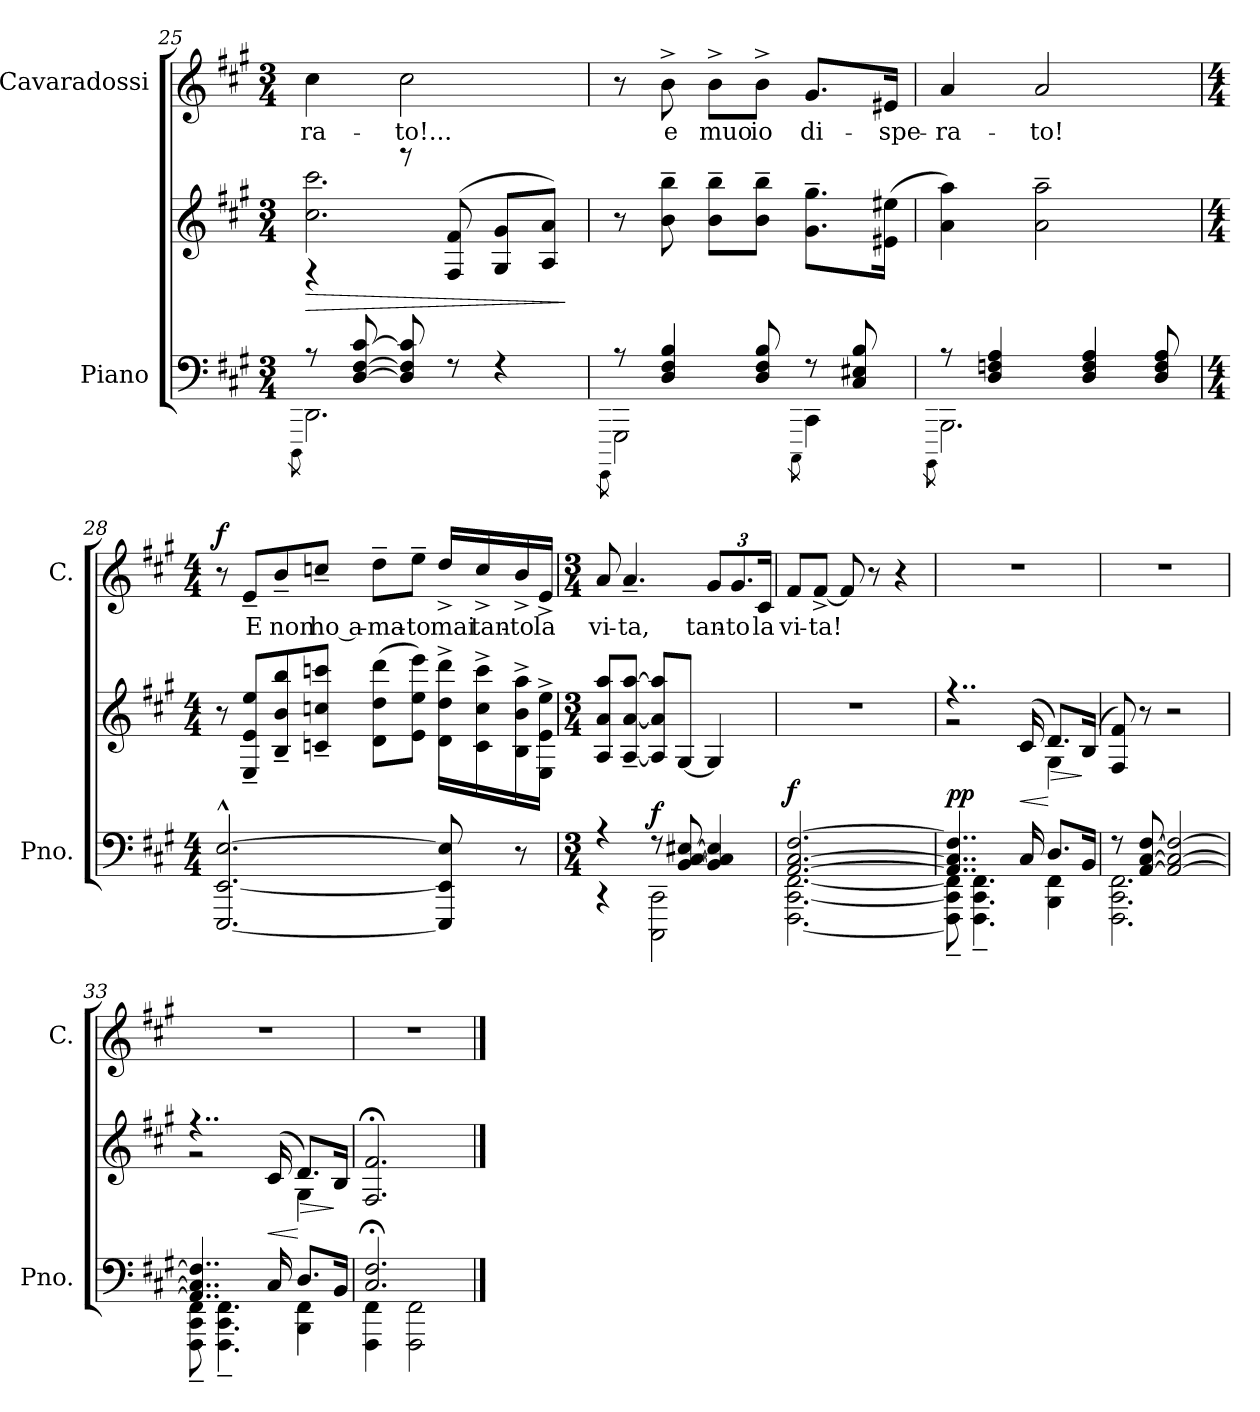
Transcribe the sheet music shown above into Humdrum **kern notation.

**kern	**kern	**dynam	**kern	**text	**dynam
*part2	*part2	*part2	*part1	*part1	*part1
*staff3	*staff2	*staff2/3	*staff1	*staff1	*staff1
*I"Piano	*	*	*I"Cavaradossi	*	*
*I'Pno.	*	*	*I'C.	*	*
*clefF4	*clefG2	*	*clefG2	*	*
*k[f#c#g#]	*k[f#c#g#]	*	*k[f#c#g#]	*	*
*M3/4	*M3/4	*	*M3/4	*	*
=25	=25	=25	=25	=25	=25
*^	*	*	*	*	*
.	8qDDD\	.	.	.	.	.
!	!	!	!LO:HP:b	!	!LO:LY:b	!
*	*	*^	*	*	*	*
8rA	2.DD\	4rF	2.cc#\ 2.ccc#\	>	4cc#\	-ra-	.
[8D/ [8F#/ [8c#/	.	.	.	.	.	.	.
!	!	!	!	!	!	!LO:LY:b	!
8D/] 8F#/] 8c#/]	.	8r	.	.	2cc#\	-to!...	.
8r	.	(8F#/ 8f#/	.	.	.	.	.
4r	.	8G#/ 8g#/L	.	.	.	.	.
.	.	8A/ 8a/J)	.	.	.	.	.
*v	*v	*	*	*	*	*	*
*	*v	*v	*	*	*	*
.	.	]	.	.	.
=26	=26	=26	=26	=26	=26
*^	*	*	*	*	*
.	8qGGGG#\	.	.	.	.	.
8rA	2GGG#\	8r	.	8r	.	.
!	!	!	!	!	!LO:LY:b	!
4D/ 4F#/ 4B/	.	8b\~ 8bb\~	.	8b^\	e	.
!	!	!	!	!	!LO:LY:b	!
.	.	8b\~ 8bb\~L	.	8b^\L	muo	.
!	!	!	!	!	!LO:LY:b	!
8D/ 8F#/ 8B/	.	8b\~ 8bb\~J	.	8b^\J	io	.
.	8qCCC#\	.	.	.	.	.
!	!	!	!	!	!LO:LY:b	!
8rF	4CC#\	8.g#\~ 8.gg#\~L	.	8.g#/L	di-	.
8C#/ 8E#X/ 8B/	.	.	.	.	.	.
!	!	!	!	!	!LO:LY:b	!
.	.	(16e#X\ 16ee#X\Jk	.	16e#X/Jk	-spe-	.
!!LO:PB:g=z
=27	=27	=27	=27	=27	=27	=27
.	8qBBBB\	.	.	.	.	.
!	!	!	!	!	!LO:LY:b	!
8rA	2.BBB\	4a\ 4aa\)	.	4a/	-ra-	.
4D/ 4Fn/ 4A/	.	.	.	.	.	.
!	!	!	!	!	!LO:LY:b	!
.	.	2a\~ 2aa\~	.	2a/	-to!	.
!	!	!	!LO:DY:a=2	!	!	!
4D/ 4F/ 4A/	.	.	other-dynamics	.	.	.
8D/ 8F/ 8A/	.	.	.	.	.	.
*v	*v	*	*	*	*	*
=28	=28	=28	=28	=28	=28
*M4/4	*M4/4	*	*M4/4	*	*
!	!	!	!	!	!LO:DY:a
[2.EEE/^^ [2.EE/^^ [2.E/^^	8r	.	8r	.	f
*	*	*	*MM40	*	*
!	!	!	!	!LO:LY:b	!
.	8E/~ 8e/~ 8ee/~L	.	8e~/L	E	.
!	!	!	!	!LO:LY:b	!LO:DY:a
.	8B/~ 8b/~ 8bb/~	.	8b~/	non	other-dynamics
!	!	!	!	!LO:LY:b	!
.	8cn/~ 8ccn/~ 8cccn/~J	.	8ccn~/J	ho a-	.
*	*	*	*MM45	*	*
!	!	!	!	!LO:LY:b	!
.	(8d\ 8dd\ 8ddd\L	.	8dd~\L	-ma-	.
!	!	!	!	!LO:LY:b	!
.	8e\ 8ee\ 8eee\J)	.	8ee~\J	-to	.
*	*	*	*MM48	*	*
!	!	!	!	!LO:LY:b	!
8EEE/] 8EE/] 8E/]	16d\^ 16dd\^ 16ddd\^LL	.	16dd^/LL	mai	.
!	!	!	!	!LO:LY:b	!
.	16c\^ 16cc\^ 16ccc\^	.	16cc^/	tan-	.
!	!	!	!	!LO:LY:b	!
8r	16B\^ 16b\^ 16aa\^	.	16b^/	-to	.
*	*	*	*MM51	*	*
!	!	!	!	!LO:LY:b	!
.	16E\^ 16e\^ 16ee\^JJ	.	16e^/JJ	la	.
=29	=29	=29	=29	=29	=29
*M3/4	*M3/4	*	*M3/4	*	*
*^	*	*	*	*	*
!	!	!	!	!	!LO:LY:b	!
4r	4r	8A/ 8a/ 8aa/L	.	8a/	vi-	.
!	!	!	!	!	!LO:LY:b	!
.	.	[8A/~ [8a/~ [8aa/~J	.	4.a~/	-ta,	.
!	!	!	!LO:DY:a=2	!	!	!
8r	2CCC#\ 2CC#\	8A/] 8a/] 8aa/]L	f	.	.	.
[8BB/ [8C#/ [8E#X/	.	[8G#/J	.	.	.	.
*	*	*	*	*Xbrackettup	*	*
*	*	*	*	*MM40	*	*
!	!	!	!	!	!LO:LY:b	!
4BB/] 4C#/] 4E#/]	.	4G#/]	.	12g#/L	tan-	.
!	!	!	!	!	!LO:LY:b	!
.	.	.	.	12.g#/	-to	.
!	!	!	!	!	!LO:LY:b	!
.	.	.	.	24c#/Jk	la	.
!!LO:LB:g=z
=30	=30	=30	=30	=30	=30	=30
*	*	*	*	*MM35	*	*
!	!	!	!LO:DY:a=2	!	!LO:LY:b	!LO:DY:a
[2.AA/ [2.C#/ [2.F#/	[2.FFF#\ [2.CC#\ [2.FF#\	2.r	f	8f#/L	vi-	other-dynamics
!	!	!	!	!	!LO:LY:b	!
.	.	.	.	[8f#^/J	-ta!	.
.	.	.	.	8f#/]	.	.
.	.	.	.	8r	.	.
.	.	.	.	4r	.	.
=31	=31	=31	=31	=31	=31	=31
*	*	*	*	*MM50	*	*
*	*	*^	*	*	*	*
!	!	!	!	!LO:DY:a=2	!	!	!
4..AA/] 4..C#/] 4..F#/]	8FFF#\]~ 8CC#\]~ 8FF#\]~	4..r	2rg	pp	2.r	.	.
.	4.FFF#\~ 4.CC#\~ 4.FF#\~	.	.	.	.	.	.
!	!	!	!	!LO:HP:b	!	!	!
16C#/	.	(16c#/	.	<	.	.	.
!	!	!	!	!LO:HP:n=1:b	!	!	!
8.D/L	4BBB\ 4FF#\	8.d/L)	4G#\	[ >	.	.	.
16BB/Jk	.	(16B/Jk	.	]	.	.	.
*	*	*v	*v	*	*	*	*
=32	=32	=32	=32	=32	=32	=32
8r	2.FFF#\ 2.CC#\ 2.FF#\	8F#/ 8f#/)	.	2.r	.	.
[8AA/ [8C#/ [8F#/	.	8r	.	.	.	.
2AA/_ 2C#/_ 2F#/_	.	2r	.	.	.	.
=33	=33	=33	=33	=33	=33	=33
*	*	*^	*	*	*	*
4..AA/] 4..C#/] 4..F#/]	8FFF#\~ 8CC#\~ 8FF#\~	4..r	2rg	.	2.r	.	.
.	4.FFF#\~ 4.CC#\~ 4.FF#\~	.	.	.	.	.	.
!	!	!	!	!LO:HP:b	!	!	!
!	!	!	!	!LO:DY:n=1:a	!	!	!
16C#/	.	(16c#/	.	< other-dynamics	.	.	.
!	!	!	!	!LO:HP:n=1:b	!	!	!
8.D/L	4BBB\ 4FF#\	8.d/L)	4G#\	[ >	.	.	.
16BB/Jk	.	16B/Jk	.	]	.	.	.
*	*	*v	*v	*	*	*	*
=34	=34	=34	=34	=34	=34	=34
2.C#/;< 2.F#/;<	4FFF#\ 4FF#\	2.F#/;< 2.f#/;<	.	2.r	.	.
.	2FFF#\ 2FF#\	.	.	.	.	.
*v	*v	*	*	*	*	*
==	==	==	==	==	==
*-	*-	*-	*-	*-	*-
